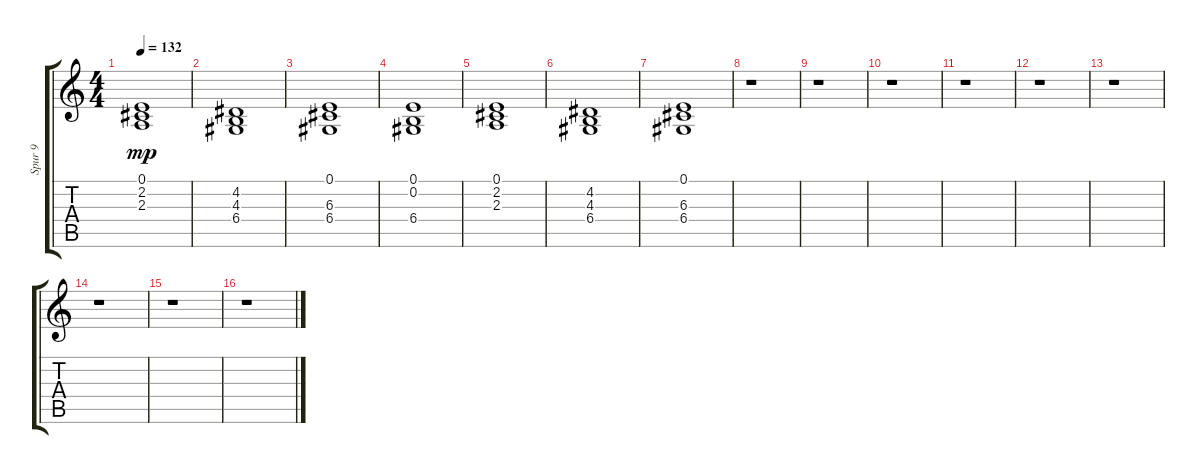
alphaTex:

\track ("Spur 9" "Spur 9") {instrument pad3polysynth}
\staff {score tabs}
\tuning (E4 B3 G3 D3 A2 E2) {hide}
\ts (4 4)
\tempo 132
\clef g2
\ks c
(0.1 2.2 2.3).1{dy mp} |
(4.2 4.3 6.4).1 |
(0.1 6.3 6.4).1 |
(0.1 0.2 6.4).1 |
(0.1 2.2 2.3).1 |
(4.2 4.3 6.4).1 |
(0.1 6.3 6.4).1 |
r.1 |
r.1 |
r.1 |
r.1 |
r.1 |
r.1 |
r.1 |
r.1 |
r.1
